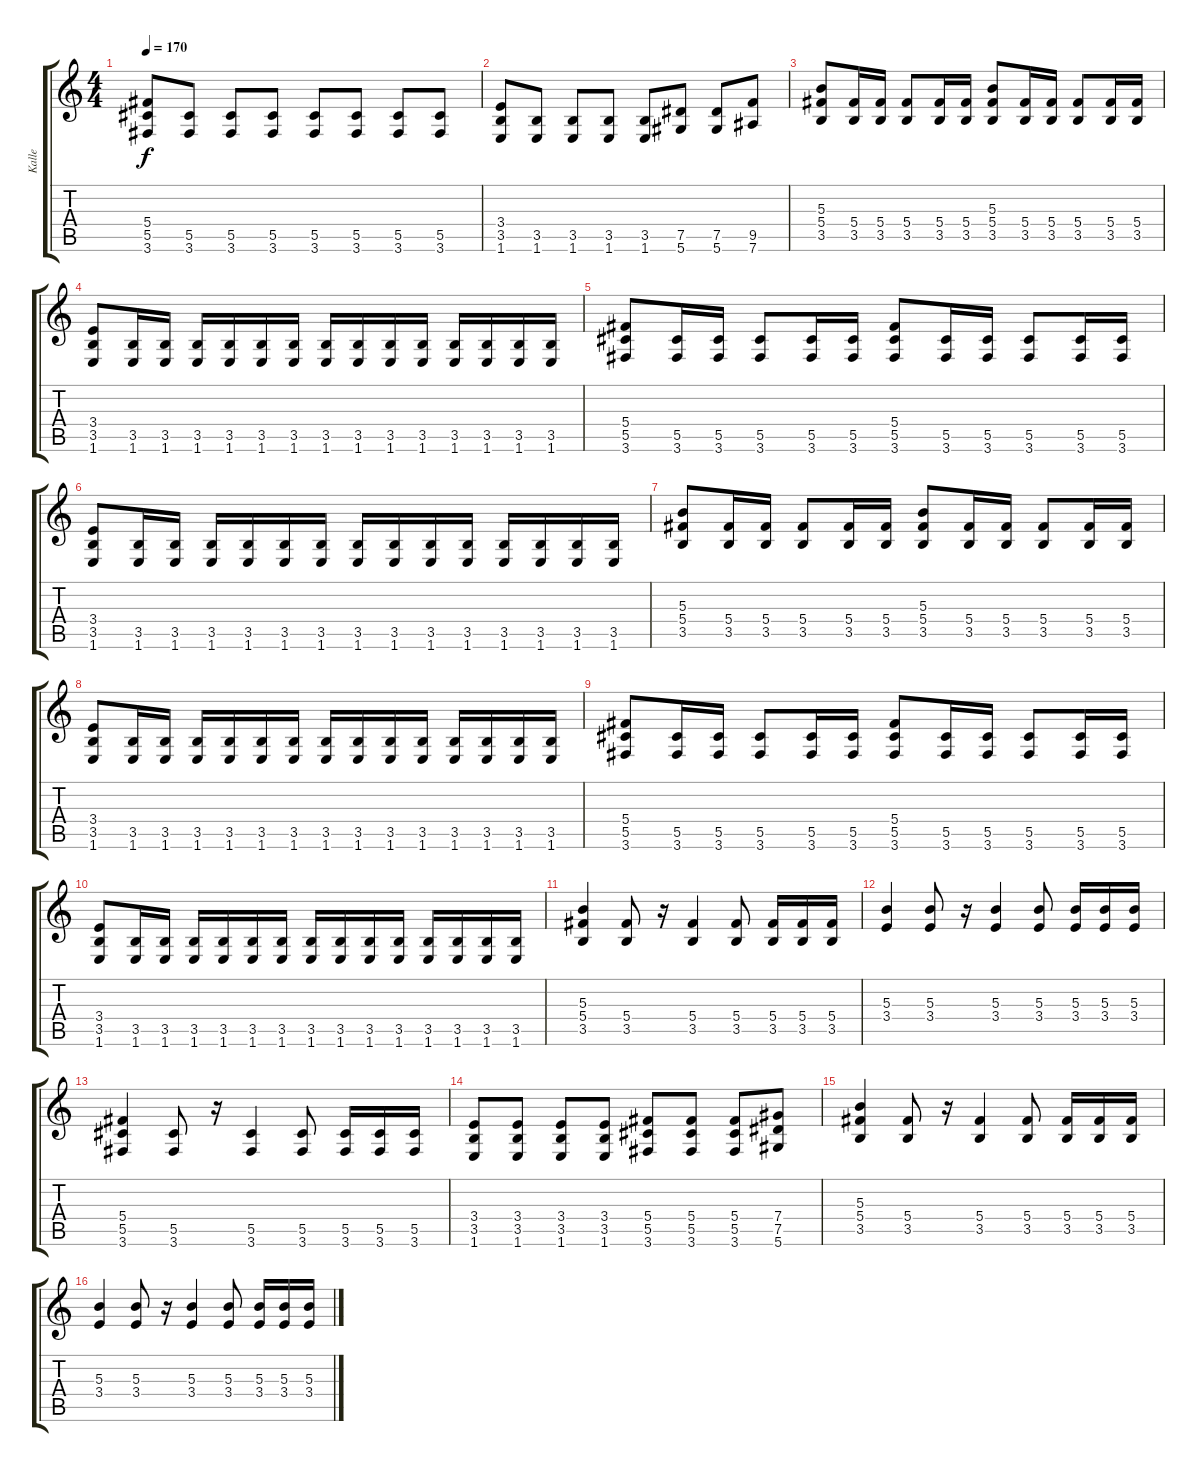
\track ("Kalle" "Kalle") {instrument distortionguitar}
\staff {score tabs}
\tuning (Eb4 Bb3 Gb3 Db3 Ab2 Eb2) {hide}
\ts (4 4)
\tempo 170
\clef g2
\ks c
(5.4 5.5 3.6).8{dy f} (5.5 3.6).8 (5.5 3.6).8 (5.5 3.6).8 (5.5 3.6).8 (5.5 3.6).8 (5.5 3.6).8 (5.5 3.6).8 |
(3.4 3.5 1.6).8 (3.5 1.6).8 (3.5 1.6).8 (3.5 1.6).8 (3.5 1.6).8 (7.5 5.6).8 (7.5 5.6).8 (9.5 7.6).8 |
(5.3 5.4 3.5).8 (5.4 3.5).16 (5.4 3.5).16 (5.4 3.5).8 (5.4 3.5).16 (5.4 3.5).16 (5.3 5.4 3.5).8 (5.4 3.5).16 (5.4 3.5).16 (5.4 3.5).8 (5.4 3.5).16 (5.4 3.5).16 |
(3.4 3.5 1.6).8 (3.5 1.6).16 (3.5 1.6).16 (3.5 1.6).16 (3.5 1.6).16 (3.5 1.6).16 (3.5 1.6).16 (3.5 1.6).16 (3.5 1.6).16 (3.5 1.6).16 (3.5 1.6).16 (3.5 1.6).16 (3.5 1.6).16 (3.5 1.6).16 (3.5 1.6).16 |
(5.4 5.5 3.6).8 (5.5 3.6).16 (5.5 3.6).16 (5.5 3.6).8 (5.5 3.6).16 (5.5 3.6).16 (5.4 5.5 3.6).8 (5.5 3.6).16 (5.5 3.6).16 (5.5 3.6).8 (5.5 3.6).16 (5.5 3.6).16 |
(3.4 3.5 1.6).8 (3.5 1.6).16 (3.5 1.6).16 (3.5 1.6).16 (3.5 1.6).16 (3.5 1.6).16 (3.5 1.6).16 (3.5 1.6).16 (3.5 1.6).16 (3.5 1.6).16 (3.5 1.6).16 (3.5 1.6).16 (3.5 1.6).16 (3.5 1.6).16 (3.5 1.6).16 |
(5.3 5.4 3.5).8 (5.4 3.5).16 (5.4 3.5).16 (5.4 3.5).8 (5.4 3.5).16 (5.4 3.5).16 (5.3 5.4 3.5).8 (5.4 3.5).16 (5.4 3.5).16 (5.4 3.5).8 (5.4 3.5).16 (5.4 3.5).16 |
(3.4 3.5 1.6).8 (3.5 1.6).16 (3.5 1.6).16 (3.5 1.6).16 (3.5 1.6).16 (3.5 1.6).16 (3.5 1.6).16 (3.5 1.6).16 (3.5 1.6).16 (3.5 1.6).16 (3.5 1.6).16 (3.5 1.6).16 (3.5 1.6).16 (3.5 1.6).16 (3.5 1.6).16 |
(5.4 5.5 3.6).8 (5.5 3.6).16 (5.5 3.6).16 (5.5 3.6).8 (5.5 3.6).16 (5.5 3.6).16 (5.4 5.5 3.6).8 (5.5 3.6).16 (5.5 3.6).16 (5.5 3.6).8 (5.5 3.6).16 (5.5 3.6).16 |
(3.4 3.5 1.6).8 (3.5 1.6).16 (3.5 1.6).16 (3.5 1.6).16 (3.5 1.6).16 (3.5 1.6).16 (3.5 1.6).16 (3.5 1.6).16 (3.5 1.6).16 (3.5 1.6).16 (3.5 1.6).16 (3.5 1.6).16 (3.5 1.6).16 (3.5 1.6).16 (3.5 1.6).16 |
(5.3 5.4 3.5).4 (5.4 3.5).8 r.16 (5.4 3.5).4 (5.4 3.5).8 (5.4 3.5).16 (5.4 3.5).16 (5.4 3.5).16 |
(5.3 3.4).4 (5.3 3.4).8 r.16 (5.3 3.4).4 (5.3 3.4).8 (5.3 3.4).16 (5.3 3.4).16 (5.3 3.4).16 |
(5.4 5.5 3.6).4 (5.5 3.6).8 r.16 (5.5 3.6).4 (5.5 3.6).8 (5.5 3.6).16 (5.5 3.6).16 (5.5 3.6).16 |
(3.4 3.5 1.6).8 (3.4 3.5 1.6).8 (3.4 3.5 1.6).8 (3.4 3.5 1.6).8 (5.4 5.5 3.6).8 (5.4 5.5 3.6).8 (5.4 5.5 3.6).8 (7.4 7.5 5.6).8 |
(5.3 5.4 3.5).4 (5.4 3.5).8 r.16 (5.4 3.5).4 (5.4 3.5).8 (5.4 3.5).16 (5.4 3.5).16 (5.4 3.5).16 |
(5.3 3.4).4 (5.3 3.4).8 r.16 (5.3 3.4).4 (5.3 3.4).8 (5.3 3.4).16 (5.3 3.4).16 (5.3 3.4).16
